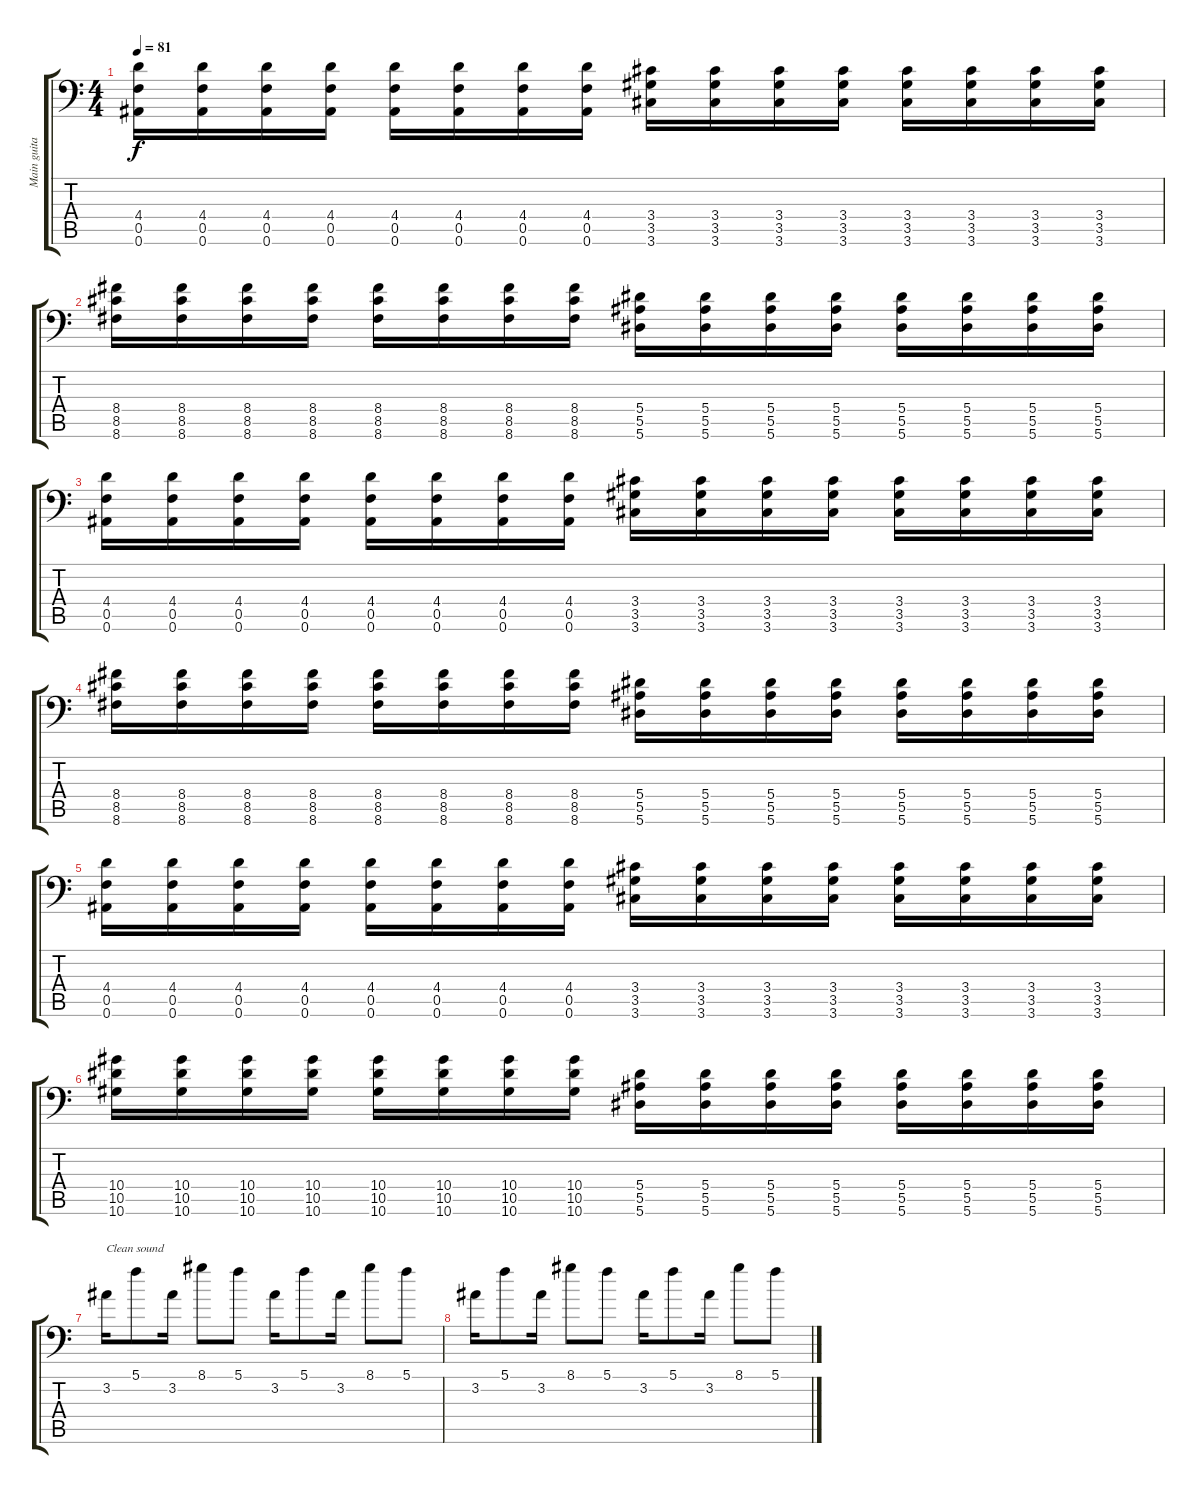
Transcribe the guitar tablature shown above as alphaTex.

\track ("Main guitar (Brad Delson)" "Main guita") {instrument distortionguitar}
\staff {score tabs}
\tuning (C4 G3 Eb3 Bb2 F2 Bb1) {hide}
\ts (4 4)
\tempo 81
\clef f4
\ks c
(4.4 0.5 0.6).16{dy f volume 16 instrument distortionguitar} (4.4 0.5 0.6).16 (4.4 0.5 0.6).16 (4.4 0.5 0.6).16 (4.4 0.5 0.6).16 (4.4 0.5 0.6).16 (4.4 0.5 0.6).16 (4.4 0.5 0.6).16 (3.4 3.5 3.6).16 (3.4 3.5 3.6).16 (3.4 3.5 3.6).16 (3.4 3.5 3.6).16 (3.4 3.5 3.6).16 (3.4 3.5 3.6).16 (3.4 3.5 3.6).16 (3.4 3.5 3.6).16 |
(8.4 8.5 8.6).16 (8.4 8.5 8.6).16 (8.4 8.5 8.6).16 (8.4 8.5 8.6).16 (8.4 8.5 8.6).16 (8.4 8.5 8.6).16 (8.4 8.5 8.6).16 (8.4 8.5 8.6).16 (5.4 5.5 5.6).16 (5.4 5.5 5.6).16 (5.4 5.5 5.6).16 (5.4 5.5 5.6).16 (5.4 5.5 5.6).16 (5.4 5.5 5.6).16 (5.4 5.5 5.6).16 (5.4 5.5 5.6).16 |
(4.4 0.5 0.6).16{volume 16 instrument distortionguitar} (4.4 0.5 0.6).16 (4.4 0.5 0.6).16 (4.4 0.5 0.6).16 (4.4 0.5 0.6).16 (4.4 0.5 0.6).16 (4.4 0.5 0.6).16 (4.4 0.5 0.6).16 (3.4 3.5 3.6).16 (3.4 3.5 3.6).16 (3.4 3.5 3.6).16 (3.4 3.5 3.6).16 (3.4 3.5 3.6).16 (3.4 3.5 3.6).16 (3.4 3.5 3.6).16 (3.4 3.5 3.6).16 |
(8.4 8.5 8.6).16 (8.4 8.5 8.6).16 (8.4 8.5 8.6).16 (8.4 8.5 8.6).16 (8.4 8.5 8.6).16 (8.4 8.5 8.6).16 (8.4 8.5 8.6).16 (8.4 8.5 8.6).16 (5.4 5.5 5.6).16 (5.4 5.5 5.6).16 (5.4 5.5 5.6).16 (5.4 5.5 5.6).16 (5.4 5.5 5.6).16 (5.4 5.5 5.6).16 (5.4 5.5 5.6).16 (5.4 5.5 5.6).16 |
(4.4 0.5 0.6).16 (4.4 0.5 0.6).16 (4.4 0.5 0.6).16 (4.4 0.5 0.6).16 (4.4 0.5 0.6).16 (4.4 0.5 0.6).16 (4.4 0.5 0.6).16 (4.4 0.5 0.6).16 (3.4 3.5 3.6).16 (3.4 3.5 3.6).16 (3.4 3.5 3.6).16 (3.4 3.5 3.6).16 (3.4 3.5 3.6).16 (3.4 3.5 3.6).16 (3.4 3.5 3.6).16 (3.4 3.5 3.6).16 |
(10.4 10.5 10.6).16 (10.4 10.5 10.6).16 (10.4 10.5 10.6).16 (10.4 10.5 10.6).16 (10.4 10.5 10.6).16 (10.4 10.5 10.6).16 (10.4 10.5 10.6).16 (10.4 10.5 10.6).16 (5.4 5.5 5.6).16 (5.4 5.5 5.6).16 (5.4 5.5 5.6).16 (5.4 5.5 5.6).16 (5.4 5.5 5.6).16 (5.4 5.5 5.6).16 (5.4 5.5 5.6).16 (5.4 5.5 5.6).16 |
3.2.16{txt "Clean sound" volume 14 instrument electricguitarjazz} 5.1.8 3.2.16 8.1.8 5.1.8 3.2.16 5.1.8 3.2.16 8.1.8 5.1.8 |
3.2.16{volume 14 instrument electricguitarjazz} 5.1.8 3.2.16 8.1.8 5.1.8 3.2.16 5.1.8 3.2.16 8.1.8 5.1.8
